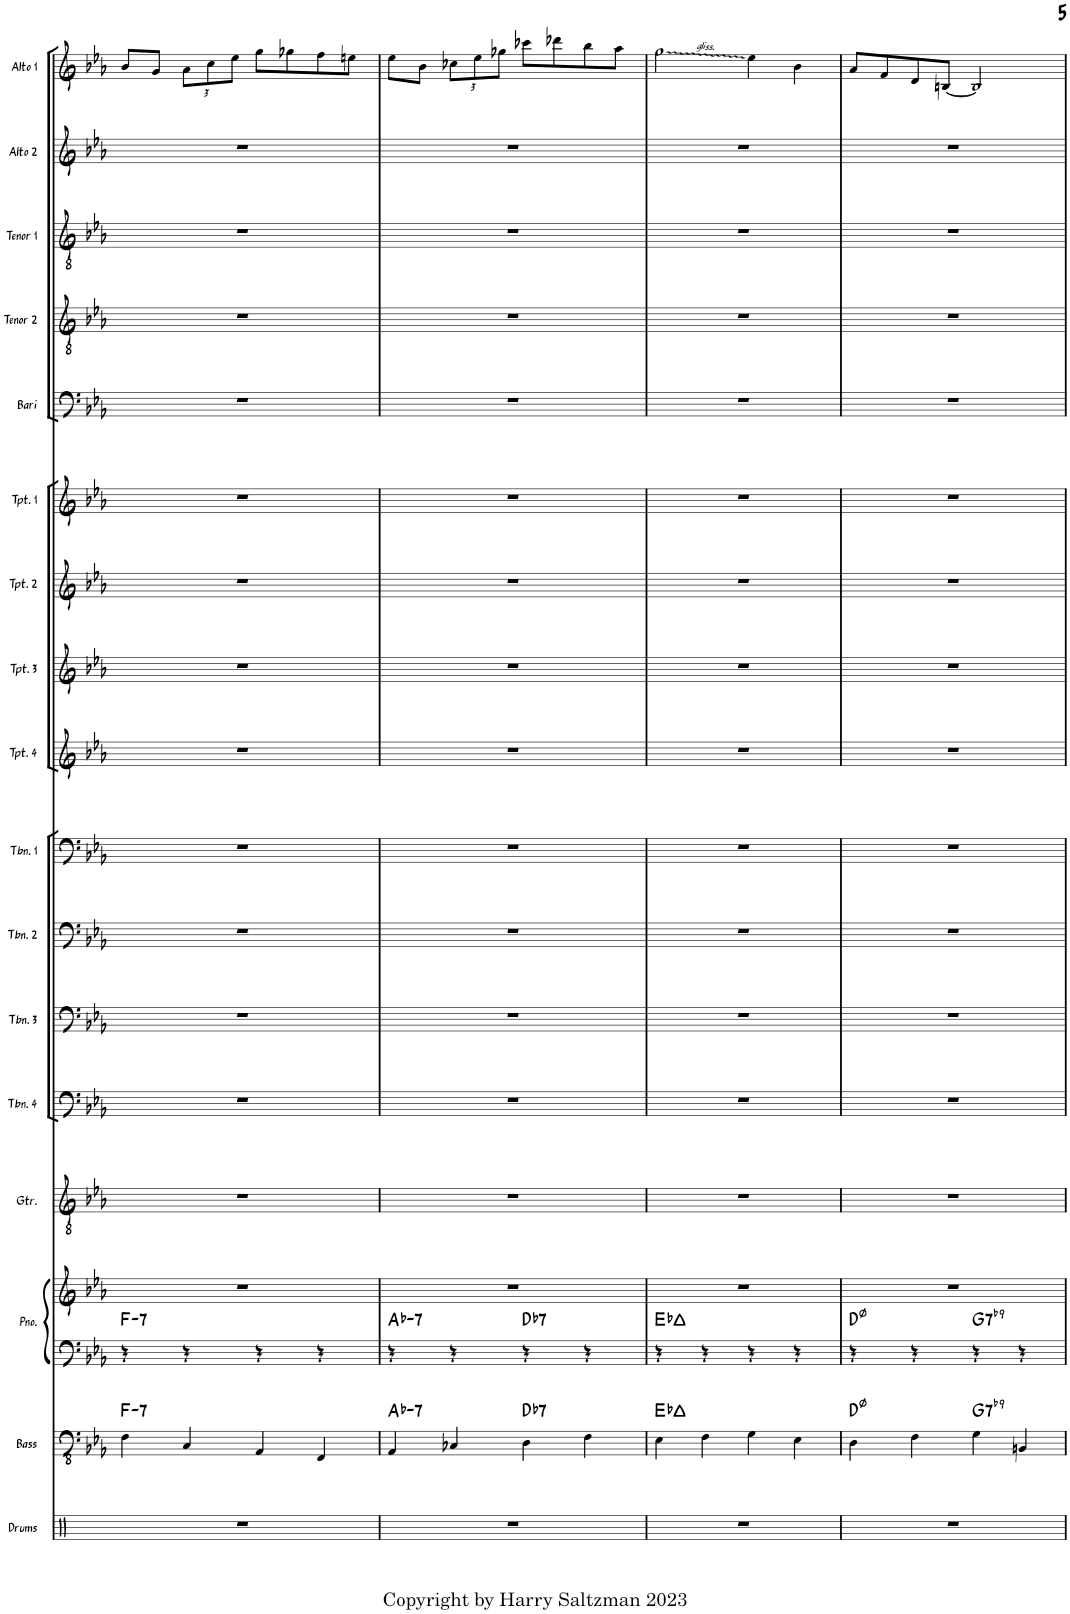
**kern	**kern	**harte	**kern	**kern	**harte	**kern	**kern	**kern	**kern	**kern	**kern	**kern	**kern	**kern	**kern	**kern	**kern	**kern	**kern
*part17	*part16	*part16	*part15	*part15	*part15	*part14	*part13	*part12	*part11	*part10	*part9	*part8	*part7	*part6	*part5	*part4	*part3	*part2	*part1
*staff18	*staff17	*	*staff16	*staff15	*	*staff14	*staff13	*staff12	*staff11	*staff10	*staff9	*staff8	*staff7	*staff6	*staff5	*staff4	*staff3	*staff2	*staff1
*I"Drums	*I"Bass	*	*I"Piano	*	*	*I"Guitar	*I"Trombone 4	*I"Trombone 3	*I"Trombone 2	*I"Trombone 1	*I"Trumpet 4	*I"Trumpet 3	*I"Trumpet 2	*I"Trumpet 1	*I"Bari Sax	*I"Tenor Sax 2	*I"Tenor Sax 1	*I"Alto Sax 2	*I"Alto Sax 1
*I'Drums	*I'Bass	*	*I'Pno.	*	*	*I'Gtr.	*I'Tbn. 4	*I'Tbn. 3	*I'Tbn. 2	*I'Tbn. 1	*I'Tpt. 4	*I'Tpt. 3	*I'Tpt. 2	*I'Tpt. 1	*I'Bari	*I'Tenor 2	*I'Tenor 1	*I'Alto 2	*I'Alto 1
!!LO:PB:g=z
*clefX	*clefFv4	*	*clefF4	*clefG2	*	*clefGv2	*clefF4	*clefF4	*clefF4	*clefF4	*clefG2	*clefG2	*clefG2	*clefG2	*clefF4	*clefGv2	*clefGv2	*clefG2	*clefG2
*	*	*	*	*	*	*	*	*	*	*	*ITrd1c2	*ITrd1c2	*ITrd1c2	*ITrd1c2	*ITrd12c21	*ITrd8c14	*ITrd8c14	*ITrd5c9	*ITrd5c9
*k[]	*k[b-e-a-]	*	*k[b-e-a-]	*k[b-e-a-]	*	*k[b-e-a-]	*k[b-e-a-]	*k[b-e-a-]	*k[b-e-a-]	*k[b-e-a-]	*k[b-e-a-]	*k[b-e-a-]	*k[b-e-a-]	*k[b-e-a-]	*k[b-e-a-]	*k[b-e-a-]	*k[b-e-a-]	*k[b-e-a-]	*k[b-e-a-]
*M4/4	*M4/4	*	*M4/4	*M4/4	*	*M4/4	*M4/4	*M4/4	*M4/4	*M4/4	*M4/4	*M4/4	*M4/4	*M4/4	*M4/4	*M4/4	*M4/4	*M4/4	*M4/4
=17	=17	=17	=17	=17	=17	=17	=17	=17	=17	=17	=17	=17	=17	=17	=17	=17	=17	=17	=17
!	!	!LO:H:kt=7	!	!	!LO:H:kt=7	!	!	!	!	!	!	!	!	!	!	!	!	!	!
1r	4FF\	F:min7	4r	1r	F:min7	1r	1r	1r	1r	1r	1r	1r	1r	1r	1r	1r	1r	1r	8b-/L
.	.	.	.	.	.	.	.	.	.	.	.	.	.	.	.	.	.	.	8g/J
*	*	*	*	*	*	*	*	*	*	*	*	*	*	*	*	*	*	*	*Xbrackettup
.	4CC/	.	4r	.	.	.	.	.	.	.	.	.	.	.	.	.	.	.	12a-\L
.	.	.	.	.	.	.	.	.	.	.	.	.	.	.	.	.	.	.	12cc\
.	.	.	.	.	.	.	.	.	.	.	.	.	.	.	.	.	.	.	12ee-\J
.	4AAA-/	.	4r	.	.	.	.	.	.	.	.	.	.	.	.	.	.	.	8gg\L
.	.	.	.	.	.	.	.	.	.	.	.	.	.	.	.	.	.	.	8gg-X\
.	4FFF/	.	4r	.	.	.	.	.	.	.	.	.	.	.	.	.	.	.	8ff\
.	.	.	.	.	.	.	.	.	.	.	.	.	.	.	.	.	.	.	8een\J
=18	=18	=18	=18	=18	=18	=18	=18	=18	=18	=18	=18	=18	=18	=18	=18	=18	=18	=18	=18
!	!	!LO:H:kt=7	!	!	!LO:H:kt=7	!	!	!	!	!	!	!	!	!	!	!	!	!	!
*	*	*	*	*^	*	*	*	*	*	*	*	*	*	*	*	*	*	*	*
1r	4AAA-/	Ab:min7	4r	1r	2ryy	Ab:min7	1r	1r	1r	1r	1r	1r	1r	1r	1r	1r	1r	1r	1r	8ee-\L
.	.	.	.	.	.	.	.	.	.	.	.	.	.	.	.	.	.	.	.	8b-\J
.	4CC-X/	.	4r	.	.	.	.	.	.	.	.	.	.	.	.	.	.	.	.	12cc-X\L
.	.	.	.	.	.	.	.	.	.	.	.	.	.	.	.	.	.	.	.	12ee-\
.	.	.	.	.	.	.	.	.	.	.	.	.	.	.	.	.	.	.	.	12gg-X\J
!	!	!LO:H:kt=7	!	!	!	!LO:H:kt=7	!	!	!	!	!	!	!	!	!	!	!	!	!	!
.	4DD\	Db:7	4r	.	2ryy	Db:7	.	.	.	.	.	.	.	.	.	.	.	.	.	8ccc-X\L
.	.	.	.	.	.	.	.	.	.	.	.	.	.	.	.	.	.	.	.	8ddd-X\
.	4FF\	.	4r	.	.	.	.	.	.	.	.	.	.	.	.	.	.	.	.	8bb-\
.	.	.	.	.	.	.	.	.	.	.	.	.	.	.	.	.	.	.	.	8aa-\J
*	*	*	*	*v	*v	*	*	*	*	*	*	*	*	*	*	*	*	*	*	*
=19	=19	=19	=19	=19	=19	=19	=19	=19	=19	=19	=19	=19	=19	=19	=19	=19	=19	=19	=19
1r	4EE-\	Eb:maj	4r	1r	Eb:maj	1r	1r	1r	1r	1r	1r	1r	1r	1r	1r	1r	1r	1r	2gg\
.	4FF\	.	4r	.	.	.	.	.	.	.	.	.	.	.	.	.	.	.	.
.	4GG\	.	4r	.	.	.	.	.	.	.	.	.	.	.	.	.	.	.	4ee-\
.	4EE-\	.	4r	.	.	.	.	.	.	.	.	.	.	.	.	.	.	.	4b-\
=20	=20	=20	=20	=20	=20	=20	=20	=20	=20	=20	=20	=20	=20	=20	=20	=20	=20	=20	=20
*	*	*	*	*^	*	*	*	*	*	*	*	*	*	*	*	*	*	*	*
1r	4DD\	D:hdim7	4r	1r	2ryy	D:hdim7	1r	1r	1r	1r	1r	1r	1r	1r	1r	1r	1r	1r	1r	8a-/L
.	.	.	.	.	.	.	.	.	.	.	.	.	.	.	.	.	.	.	.	8f/
.	4FF\	.	4r	.	.	.	.	.	.	.	.	.	.	.	.	.	.	.	.	8d/
.	.	.	.	.	.	.	.	.	.	.	.	.	.	.	.	.	.	.	.	[8Bn/J
!	!	!LO:H:kt=7	!	!	!	!LO:H:kt=7	!	!	!	!	!	!	!	!	!	!	!	!	!	!
.	4GG\	G:7(b9)	4r	.	2ryy	G:7(b9)	.	.	.	.	.	.	.	.	.	.	.	.	.	2B/]
.	4BBBn/	.	4r	.	.	.	.	.	.	.	.	.	.	.	.	.	.	.	.	.
*	*	*	*	*v	*v	*	*	*	*	*	*	*	*	*	*	*	*	*	*	*
=	=	=	=	=	=	=	=	=	=	=	=	=	=	=	=	=	=	=	=
*-	*-	*-	*-	*-	*-	*-	*-	*-	*-	*-	*-	*-	*-	*-	*-	*-	*-	*-	*-
